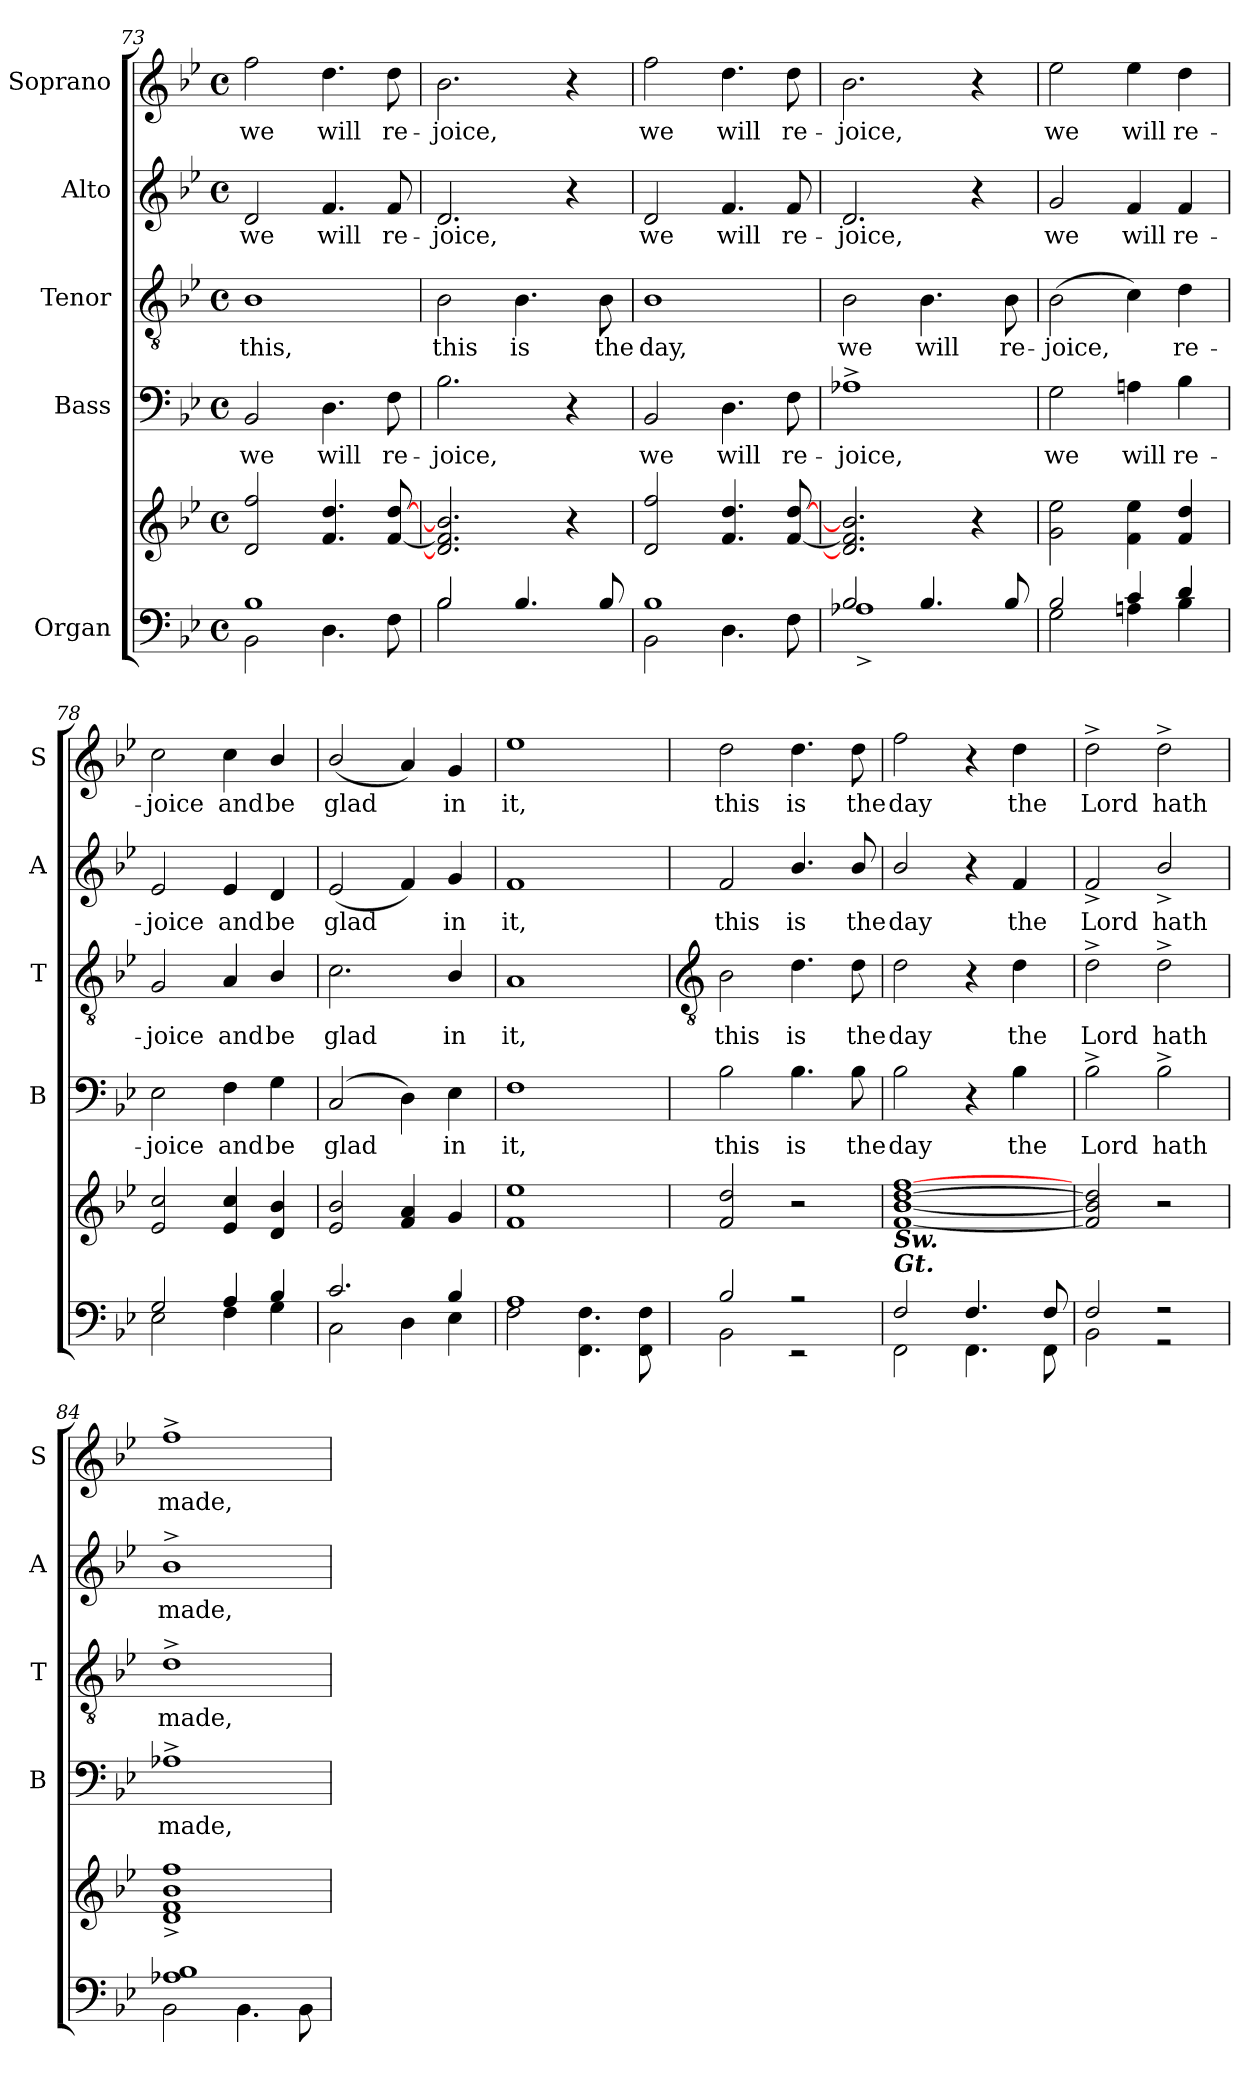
**kern	**kern	**kern	**text	**kern	**text	**kern	**text	**kern	**text
*part5	*part5	*part4	*part4	*part3	*part3	*part2	*part2	*part1	*part1
*staff6	*staff5	*staff4	*staff4	*staff3	*staff3	*staff2	*staff2	*staff1	*staff1
*I"Organ	*	*I"Bass	*	*I"Tenor	*	*I"Alto	*	*I"Soprano	*
*	*	*I'B	*	*I'T	*	*I'A	*	*I'S	*
*clefF4	*clefG2	*clefF4	*	*clefGv2	*	*clefG2	*	*clefG2	*
*k[b-e-]	*k[b-e-]	*k[b-e-]	*	*k[b-e-]	*	*k[b-e-]	*	*k[b-e-]	*
*B-:	*B-:	*B-:	*	*B-:	*	*B-:	*	*B-:	*
*M4/4	*M4/4	*M4/4	*	*M4/4	*	*M4/4	*	*M4/4	*
*met(c)	*met(c)	*met(c)	*	*met(c)	*	*met(c)	*	*met(c)	*
=73	=73	=73	=73	=73	=73	=73	=73	=73	=73
*^	*	*	*	*	*	*	*	*	*
!	!	!	!	!LO:LY:b	!	!LO:LY:b	!	!LO:LY:b	!	!LO:LY:b
1B-/	2BB-\	2d 2ff	2BB-	we	1B-	this,	2d	we	2ff	we
!	!	!	!	!LO:LY:b	!	!	!	!LO:LY:b	!	!LO:LY:b
.	4.D\	4.f 4.dd	4.D	will	.	.	4.f	will	4.dd	will
!	!	!	!	!LO:LY:b	!	!	!	!LO:LY:b	!	!LO:LY:b
.	8F\	[8f [8dd	8F	re-	.	.	8f	re-	8dd	re-
=74	=74	=74	=74	=74	=74	=74	=74	=74	=74	=74
!	!	!	!	!LO:LY:b	!	!LO:LY:b	!	!LO:LY:b	!	!LO:LY:b
2B-/	2B-\	2.d] 2.f] 2.b-]	2.B-	-joice,	2B-	this	2.d	-joice,	2.b-	-joice,
!	!	!	!	!	!	!LO:LY:b	!	!	!	!
4.B-/	2ryy	.	.	.	4.B-	is	.	.	.	.
.	.	4r	4r	.	.	.	4r	.	4r	.
!	!	!	!	!	!	!LO:LY:b	!	!	!	!
8B-/	.	.	.	.	8B-	the	.	.	.	.
=75	=75	=75	=75	=75	=75	=75	=75	=75	=75	=75
!	!	!	!	!LO:LY:b	!	!LO:LY:b	!	!LO:LY:b	!	!LO:LY:b
1B-/	2BB-\	2d 2ff	2BB-	we	1B-	day,	2d	we	2ff	we
!	!	!	!	!LO:LY:b	!	!	!	!LO:LY:b	!	!LO:LY:b
.	4.D\	4.f 4.dd	4.D	will	.	.	4.f	will	4.dd	will
!	!	!	!	!LO:LY:b	!	!	!	!LO:LY:b	!	!LO:LY:b
.	8F\	[8f [8dd	8F	re-	.	.	8f	re-	8dd	re-
=76	=76	=76	=76	=76	=76	=76	=76	=76	=76	=76
!	!	!	!	!LO:LY:b	!	!LO:LY:b	!	!LO:LY:b	!	!LO:LY:b
2B-/	1A-X^\	2.d] 2.f] 2.b-]	1A-X^	-joice,	2B-	we	2.d	-joice,	2.b-	-joice,
!	!	!	!	!	!	!LO:LY:b	!	!	!	!
4.B-/	.	.	.	.	4.B-	will	.	.	.	.
.	.	4r	.	.	.	.	4r	.	4r	.
!	!	!	!	!	!	!LO:LY:b	!	!	!	!
8B-/	.	.	.	.	8B-	re-	.	.	.	.
=77	=77	=77	=77	=77	=77	=77	=77	=77	=77	=77
!	!	!	!	!LO:LY:b	!	!LO:LY:b	!	!LO:LY:b	!	!LO:LY:b
2B-/	2G\	2g 2ee-	2G	we	(>2B-	-joice,	2g	we	2ee-	we
!	!	!	!	!LO:LY:b	!	!	!	!LO:LY:b	!	!LO:LY:b
4c/	4An\	4f 4ee-	4An	will	4c)	.	4f	will	4ee-	will
!	!	!	!	!LO:LY:b	!	!LO:LY:b	!	!LO:LY:b	!	!LO:LY:b
4d/	4B-\	4f 4dd	4B-	re-	4d	re-	4f	re-	4dd	re-
=78	=78	=78	=78	=78	=78	=78	=78	=78	=78	=78
!	!	!	!	!LO:LY:b	!	!LO:LY:b	!	!LO:LY:b	!	!LO:LY:b
2G/	2E-\	2e- 2cc	2E-	-joice	2G	-joice	2e-	-joice	2cc	-joice
!	!	!	!	!LO:LY:b	!	!LO:LY:b	!	!LO:LY:b	!	!LO:LY:b
4A/	4F\	4e- 4cc	4F	and	4A	and	4e-	and	4cc	and
!	!	!	!	!LO:LY:b	!	!LO:LY:b	!	!LO:LY:b	!	!LO:LY:b
4B-/	4G\	4d/ 4b-/	4G\	be	4B-/	be	4d/	be	4b-/	be
=79	=79	=79	=79	=79	=79	=79	=79	=79	=79	=79
!	!	!	!	!LO:LY:b	!	!LO:LY:b	!	!LO:LY:b	!	!LO:LY:b
2.c/	2C\	2e-/ 2b-/	(<2C/	glad	2.c\	glad	(<2e-/	glad	(<2b-/	glad
.	4D\	4f 4a	4D)	.	.	.	4f)	.	4a)	.
!	!	!	!	!LO:LY:b	!	!LO:LY:b	!	!LO:LY:b	!	!LO:LY:b
4B-/	4E-\	4g	4E-	in	4B-/	in	4g	in	4g	in
=80	=80	=80	=80	=80	=80	=80	=80	=80	=80	=80
!	!	!	!	!LO:LY:b	!	!LO:LY:b	!	!LO:LY:b	!	!LO:LY:b
1A\	2F\	1f 1ee-	1F	it,	1A\	it,	1f	it,	1ee-	it,
.	4.FF\ 4.F\	.	.	.	.	.	.	.	.	.
.	8FF\ 8F\	.	.	.	.	.	.	.	.	.
!!LO:LB:g=z
=81	=81	=81	=81	=81	=81	=81	=81	=81	=81	=81
*	*	*	*	*	*clefGv2	*	*	*	*	*
!	!	!	!	!LO:LY:b	!	!LO:LY:b	!	!LO:LY:b	!	!LO:LY:b
2B-/	2BB-\	2f 2dd	2B-	this	2B-	this	2f	this	2dd	this
!	!	!	!	!LO:LY:b	!	!LO:LY:b	!	!LO:LY:b	!	!LO:LY:b
2r	2r	2r	4.B-	is	4.d	is	4.b-/	is	4.dd	is
!	!	!	!	!LO:LY:b	!	!LO:LY:b	!	!LO:LY:b	!	!LO:LY:b
.	.	.	8B-	the	8d	the	8b-/	the	8dd	the
=82	=82	=82	=82	=82	=82	=82	=82	=82	=82	=82
!	!	!LO:TX:b:Bi:t=Sw.	!	!	!	!	!	!	!	!
!LO:TX:a:Bi:t=Gt.	!	!	!	!	!	!	!	!	!	!
!	!	!	!	!LO:LY:b	!	!LO:LY:b	!	!LO:LY:b	!	!LO:LY:b
2F/	2FF\	[1f [1b- [1dd [1ff	2B-	day	2d	day	2b-/	day	2ff	day
4.F/	4.FF\	.	4r	.	4r	.	4r	.	4r	.
!	!	!	!	!LO:LY:b	!	!LO:LY:b	!	!LO:LY:b	!	!LO:LY:b
.	.	.	4B-	the	4d	the	4f	the	4dd	the
8F/	8FF\	.	.	.	.	.	.	.	.	.
=83	=83	=83	=83	=83	=83	=83	=83	=83	=83	=83
!	!	!	!	!LO:LY:b	!	!LO:LY:b	!	!LO:LY:b	!	!LO:LY:b
2F/	2BB-\	2f] 2b-] 2dd]	2B-^	Lord	2d^	Lord	2f^	Lord	2dd^	Lord
!	!	!	!	!LO:LY:b	!	!LO:LY:b	!	!LO:LY:b	!	!LO:LY:b
2r	2r	2r	2B-^	hath	2d^	hath	2b-^/	hath	2dd^	hath
=84	=84	=84	=84	=84	=84	=84	=84	=84	=84	=84
!	!	!	!	!LO:LY:b	!	!LO:LY:b	!	!LO:LY:b	!	!LO:LY:b
1A-X/ 1B-/	2BB-\	1d^ 1f^ 1b-^ 1ff^	1A-X^	made,	1d^	made,	1b-^	made,	1ff^	made,
.	4.BB-\	.	.	.	.	.	.	.	.	.
.	8BB-\	.	.	.	.	.	.	.	.	.
*v	*v	*	*	*	*	*	*	*	*	*
=	=	=	=	=	=	=	=	=	=
*-	*-	*-	*-	*-	*-	*-	*-	*-	*-
